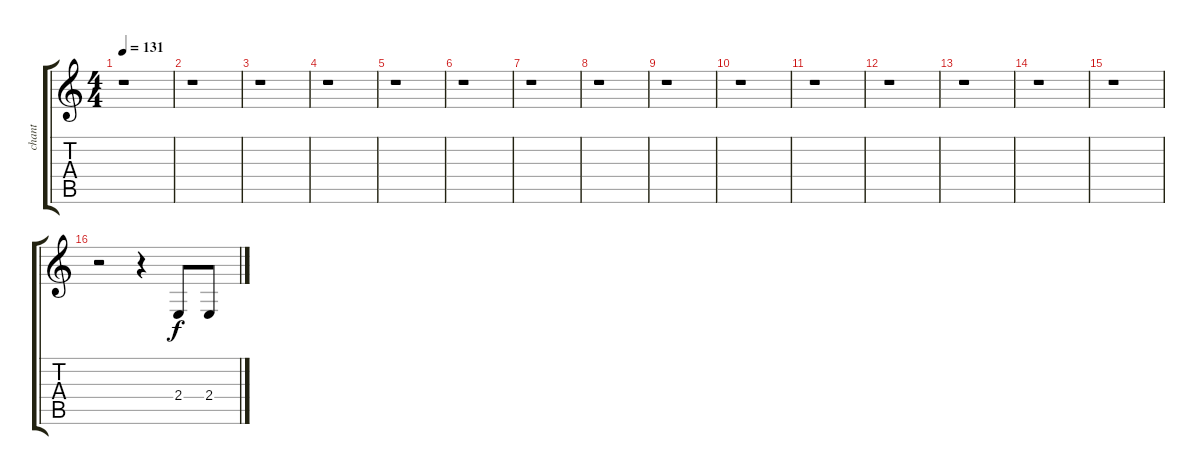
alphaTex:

\track ("chant" "chant") {instrument electricgrandpiano}
\staff {score tabs}
\tuning (E4 B3 G3 D3 A2 E2) {hide}
\ts (4 4)
\tempo 131
\clef g2
\ks c
r.1{dy f instrument electricgrandpiano} |
r.1 |
r.1 |
r.1 |
r.1 |
r.1 |
r.1 |
r.1 |
r.1 |
r.1 |
r.1 |
r.1 |
r.1 |
r.1 |
r.1 |
r.2 r.4 2.4.8 2.4.8
